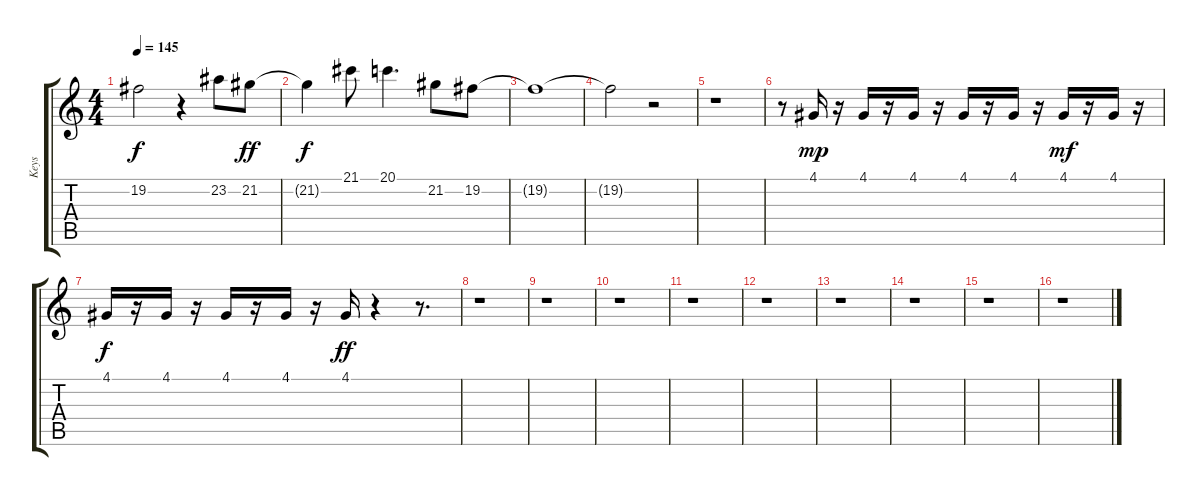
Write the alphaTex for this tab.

\track ("Keys" "Keys") {instrument pad3polysynth}
\staff {score tabs}
\tuning (E4 B3 G3 D3 A2 E2) {hide}
\ts (4 4)
\tempo 145
\clef g2
\ks c
19.2{t}.2{dy f} r.4 23.2.8 21.2.8{dy ff} |
21.2{t}.4{dy f} 21.1.8 20.1.4{d} 21.2.8 19.2.8 |
19.2{t}.1 |
19.2{t}.2 r.2 |
r.1 |
r.8 4.1.16{dy mp} r.16 4.1.16 r.16 4.1.16 r.16 4.1.16 r.16 4.1.16 r.16 4.1.16{dy mf} r.16 4.1.16 r.16 |
4.1.16{dy f} r.16 4.1.16 r.16 4.1.16 r.16 4.1.16 r.16 4.1.16{dy ff} r.4 r.8{d} |
r.1 |
r.1 |
r.1 |
r.1 |
r.1 |
r.1 |
r.1 |
r.1 |
r.1
